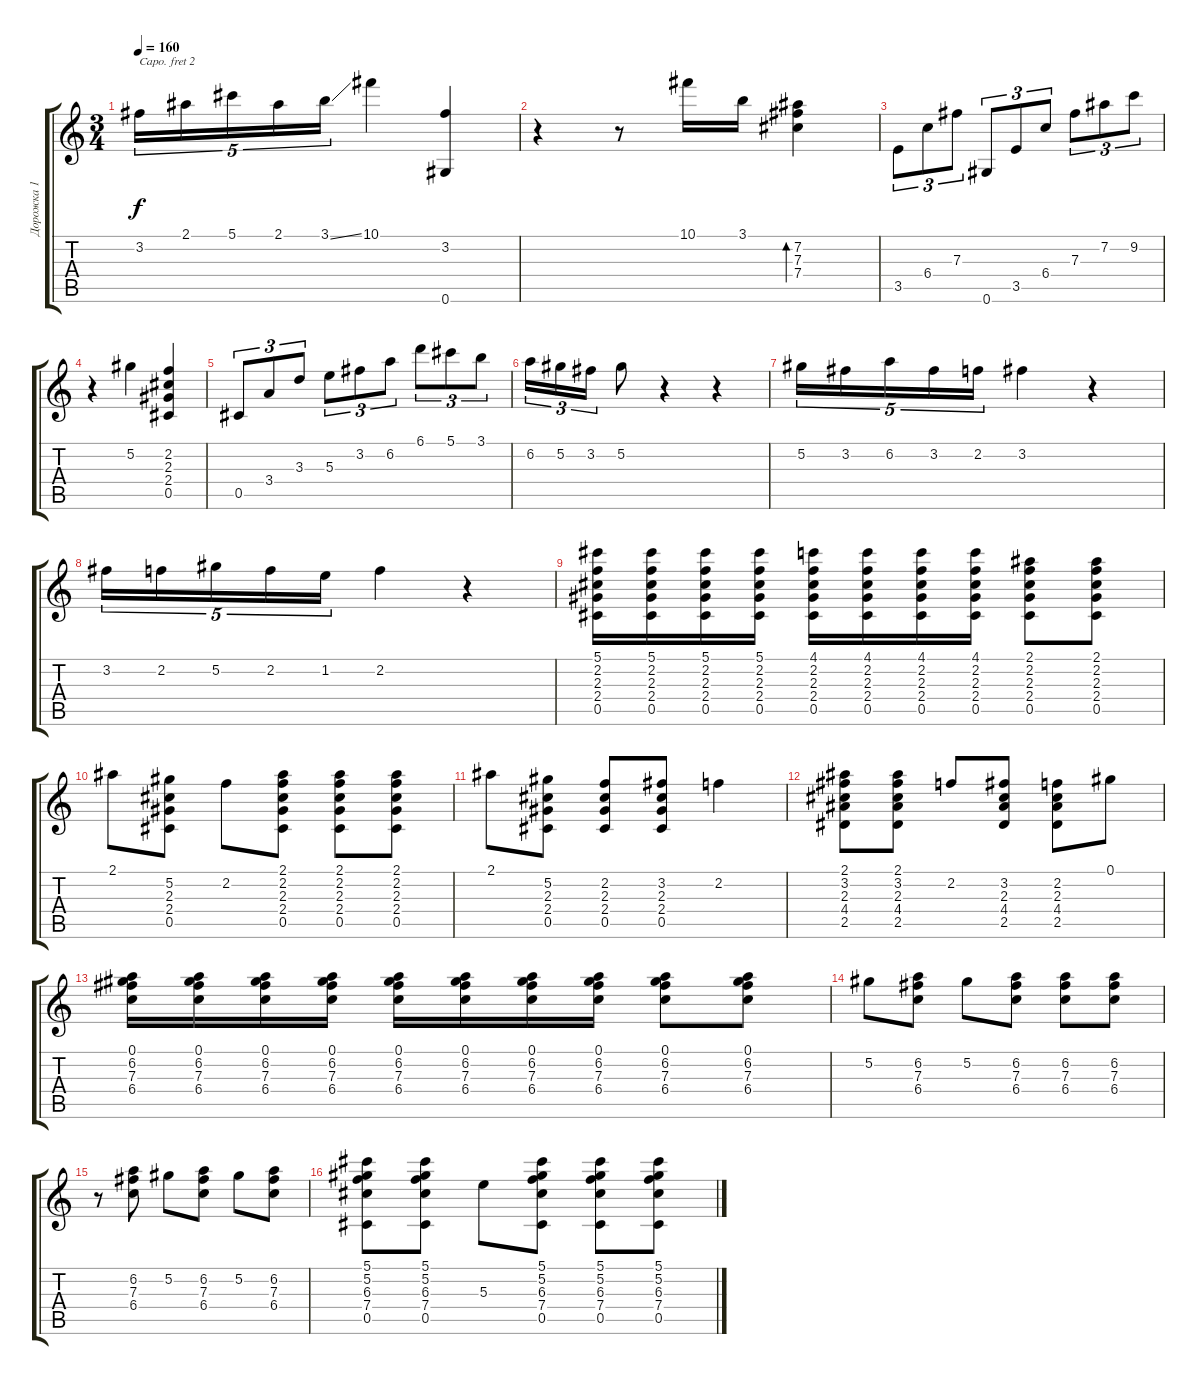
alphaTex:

\track ("Дорожка 1" "Дорожка 1") {instrument acousticguitarnylon}
\staff {score tabs}
\capo 2
\tuning (Gb4 Db4 A3 E3 B2 Gb2) {hide}
\ts (3 4)
\tempo 160
\clef g2
\ks c
3.2.16{tu (5 4) dy f instrument acousticguitarnylon} 2.1.16{tu (5 4)} 5.1.16{tu (5 4)} 2.1.16{tu (5 4)} 3.1{ss}.16{tu (5 4)} 10.1.4 (3.2 0.6).4 |
r.4 r.8 10.1.16 3.1.16 (7.2 7.3 7.4).4{bd 60} |
3.5.8{tu (3 2)} 6.4.8{tu (3 2)} 7.3.8{tu (3 2)} 0.6.8{tu (3 2)} 3.5.8{tu (3 2)} 6.4.8{tu (3 2)} 7.3.8{tu (3 2)} 7.2.8{tu (3 2)} 9.2.8{tu (3 2)} |
r.4 5.2.4 (2.2 2.3 2.4 0.5).4 |
0.5.8{tu (3 2)} 3.4.8{tu (3 2)} 3.3.8{tu (3 2)} 5.3.8{tu (3 2)} 3.2.8{tu (3 2)} 6.2.8{tu (3 2)} 6.1.8{tu (3 2)} 5.1.8{tu (3 2)} 3.1.8{tu (3 2)} |
6.2.16{tu (3 2)} 5.2.16{tu (3 2)} 3.2.16{tu (3 2)} 5.2.8 r.4 r.4 |
5.2.16{tu (5 4)} 3.2.16{tu (5 4)} 6.2.16{tu (5 4)} 3.2.16{tu (5 4)} 2.2.16{tu (5 4)} 3.2.4 r.4 |
3.2.16{tu (5 4)} 2.2.16{tu (5 4)} 5.2.16{tu (5 4)} 2.2.16{tu (5 4)} 1.2.16{tu (5 4)} 2.2.4 r.4 |
(5.1 2.2 2.3 2.4 0.5).16 (5.1 2.2 2.3 2.4 0.5).16 (5.1 2.2 2.3 2.4 0.5).16 (5.1 2.2 2.3 2.4 0.5).16 (4.1 2.2 2.3 2.4 0.5).16 (4.1 2.2 2.3 2.4 0.5).16 (4.1 2.2 2.3 2.4 0.5).16 (4.1 2.2 2.3 2.4 0.5).16 (2.1 2.2 2.3 2.4 0.5).8 (2.1 2.2 2.3 2.4 0.5).8 |
2.1.8 (5.2 2.3 2.4 0.5).8 2.2.8 (2.1 2.2 2.3 2.4 0.5).8 (2.1 2.2 2.3 2.4 0.5).8 (2.1 2.2 2.3 2.4 0.5).8 |
2.1.8 (5.2 2.3 2.4 0.5).8 (2.2 2.3 2.4 0.5).8 (3.2 2.3 2.4 0.5).8 2.2.4 |
(2.1 3.2 2.3 4.4 2.5).8 (2.1 3.2 2.3 4.4 2.5).8 2.2.8 (3.2 2.3 4.4 2.5).8 (2.2 2.3 4.4 2.5).8 0.1.8 |
(0.1 6.2 7.3 6.4).16 (0.1 6.2 7.3 6.4).16 (0.1 6.2 7.3 6.4).16 (0.1 6.2 7.3 6.4).16 (0.1 6.2 7.3 6.4).16 (0.1 6.2 7.3 6.4).16 (0.1 6.2 7.3 6.4).16 (0.1 6.2 7.3 6.4).16 (0.1 6.2 7.3 6.4).8 (0.1 6.2 7.3 6.4).8 |
5.2.8 (6.2 7.3 6.4).8 5.2.8 (6.2 7.3 6.4).8 (6.2 7.3 6.4).8 (6.2 7.3 6.4).8 |
r.8 (6.2 7.3 6.4).8 5.2.8 (6.2 7.3 6.4).8 5.2.8 (6.2 7.3 6.4).8 |
(5.1 5.2 6.3 7.4 0.5).8 (5.1 5.2 6.3 7.4 0.5).8 5.3.8 (5.1 5.2 6.3 7.4 0.5).8 (5.1 5.2 6.3 7.4 0.5).8 (5.1 5.2 6.3 7.4 0.5).8
